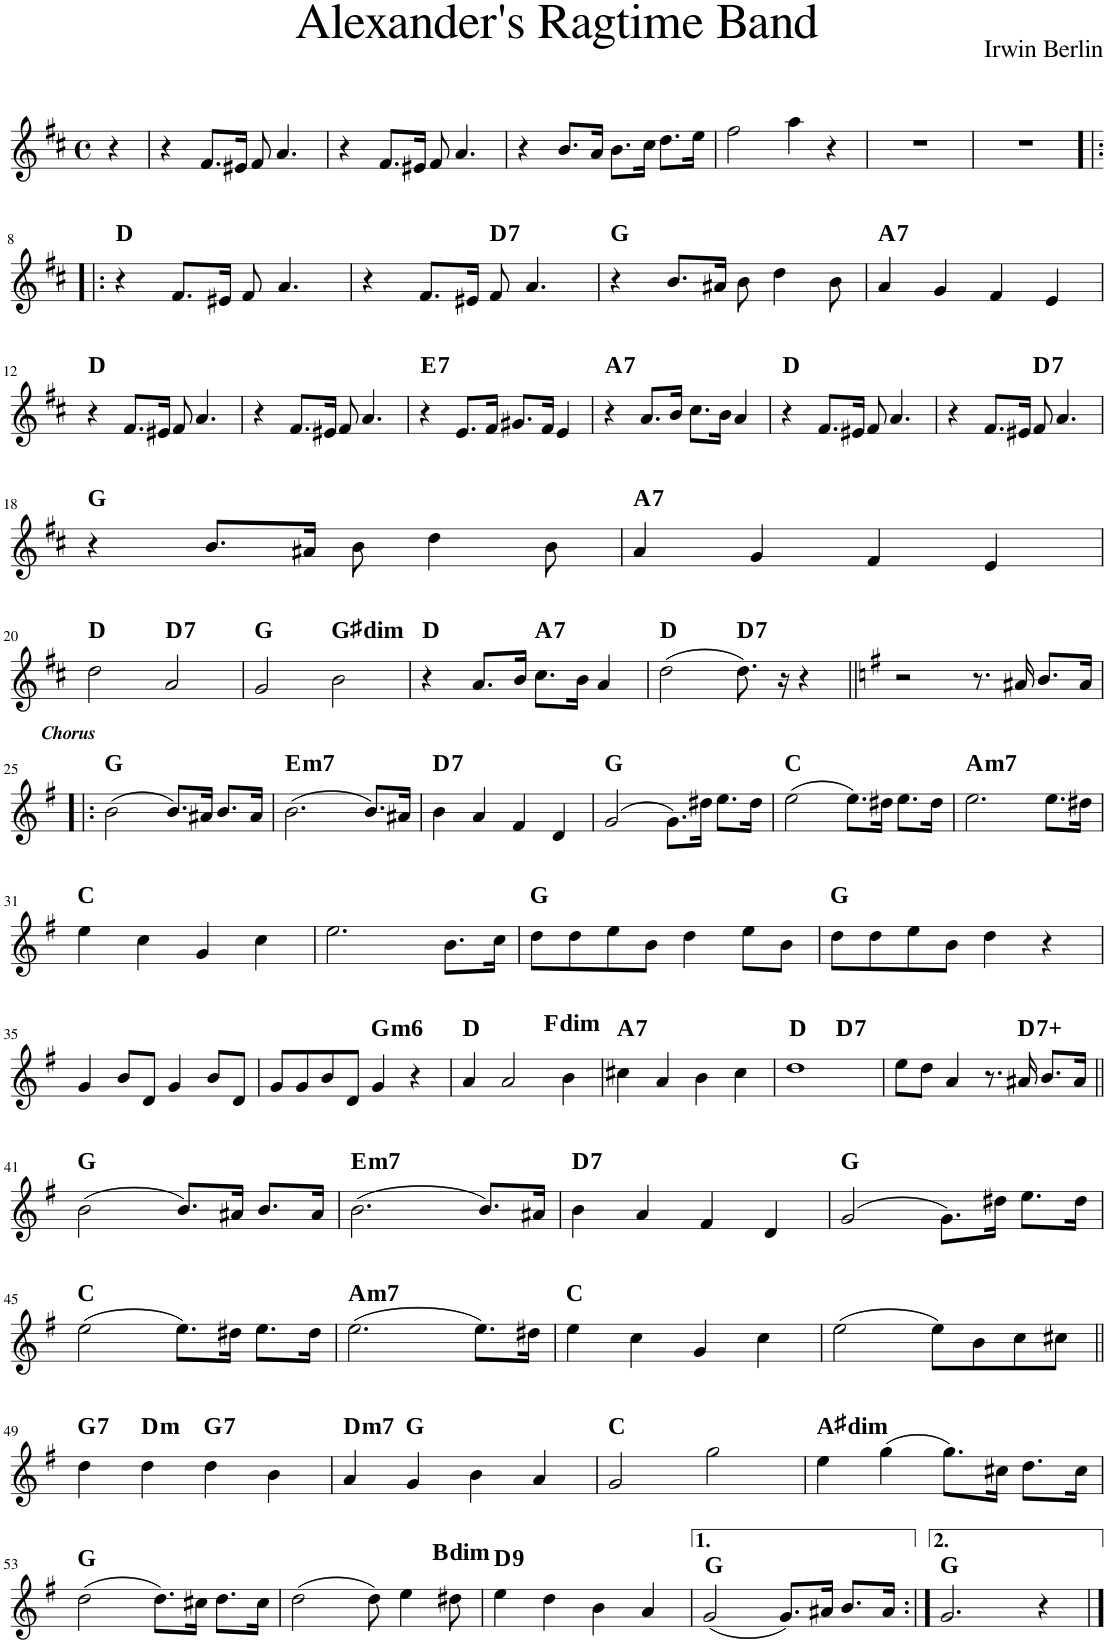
**kern	**harte
*part1	*part1
*staff1	*
*I"Piano	*
*I'Pno	*
*clefG2	*
*k[f#c#]	*
*M4/4	*
*met(c)	*
=1	=1
4r	.
=2	=2
4r	.
8.f#/L	.
16e#X/Jk	.
8f#/	.
4.a/	.
=3	=3
4r	.
8.f#/L	.
16e#X/Jk	.
8f#/	.
4.a/	.
=4	=4
4r	.
8.b/L	.
16a/Jk	.
8.b\L	.
16cc#\Jk	.
8.dd\L	.
16ee\Jk	.
=5	=5
2ff#\	.
4aa\	.
4r	.
=6	=6
1r	.
=7	=7
1r	.
!!LO:LB:g=z
=8!|:	=8!|:
4r	D:maj
8.f#/L	.
16e#X/Jk	.
8f#/	.
4.a/	.
=9	=9
4r	.
8.f#/L	.
16e#X/Jk	.
!	!LO:H:kt=7
8f#/	D:7
4.a/	.
=10	=10
4r	G:maj
8.b/L	.
16a#X/Jk	.
8b\	.
4dd\	.
8b\	.
=11	=11
!	!LO:H:kt=7
4a/	A:7
4g/	.
4f#/	.
4e/	.
!!LO:LB:g=z
=12	=12
4r	D:maj
8.f#/L	.
16e#X/Jk	.
8f#/	.
4.a/	.
=13	=13
4r	.
8.f#/L	.
16e#X/Jk	.
8f#/	.
4.a/	.
=14	=14
!	!LO:H:kt=7
4r	E:7
8.e/L	.
16f#/Jk	.
8.g#X/L	.
16f#/Jk	.
4e/	.
=15	=15
!	!LO:H:kt=7
4r	A:7
8.a/L	.
16b/Jk	.
8.cc#\L	.
16b\Jk	.
4a/	.
=16	=16
4r	D:maj
8.f#/L	.
16e#X/Jk	.
8f#/	.
4.a/	.
=17	=17
4r	.
8.f#/L	.
16e#X/Jk	.
!	!LO:H:kt=7
8f#/	D:7
4.a/	.
!!LO:LB:g=z
=18	=18
4r	G:maj
8.b/L	.
16a#X/Jk	.
8b\	.
4dd\	.
8b\	.
=19	=19
!	!LO:H:kt=7
4a/	A:7
4g/	.
4f#/	.
4e/	.
!!LO:LB:g=z
=20	=20
2dd\	D:maj
!	!LO:H:kt=7
2a/	D:7
=21	=21
2g/	G:maj
!	!LO:H:kt=dim
2b\	G#:dim
=22	=22
4r	D:maj
8.a/L	.
16b/Jk	.
!	!LO:H:kt=7
8.cc#\L	A:7
16b\Jk	.
4a/	.
=23	=23
(2dd\	D:maj
!	!LO:H:kt=7
8.dd\)	D:7
16r	.
4r	.
=24||	=24||
*k[f#]	*
2r	.
8.r	.
16a#X/	.
8.b/L	.
16a#/Jk	.
!!LO:LB:g=z
=25!|:	=25!|:
!LO:TX:a:Bi:t=Chorus	!
(2b\	G:maj
8.b/L)	.
16a#X/Jk	.
8.b/L	.
16a#/Jk	.
=26	=26
!	!LO:H:kt=m7
(2.b\	E:min7
8.b/L)	.
16a#X/Jk	.
=27	=27
!	!LO:H:kt=7
4b\	D:7
4a/	.
4f#/	.
4d/	.
=28	=28
(2g/	G:maj
8.g\L)	.
16dd#X\Jk	.
8.ee\L	.
16dd#\Jk	.
=29	=29
(2ee\	C:maj
8.ee\L)	.
16dd#X\Jk	.
8.ee\L	.
16dd#\Jk	.
=30	=30
!	!LO:H:kt=m7
2.ee\	A:min7
8.ee\L	.
16dd#X\Jk	.
!!LO:LB:g=z
=31	=31
4ee\	C:maj
4cc\	.
4g/	.
4cc\	.
=32	=32
2.ee\	.
8.b\L	.
16cc\Jk	.
=33	=33
8dd\L	G:maj
8dd\	.
8ee\	.
8b\J	.
4dd\	.
8ee\L	.
8b\J	.
=34	=34
8dd\L	G:maj
8dd\	.
8ee\	.
8b\J	.
4dd\	.
4r	.
!!LO:LB:g=z
=35	=35
4g/	.
8b/L	.
8d/J	.
4g/	.
8b/L	.
8d/J	.
=36	=36
8g/L	.
8g/	.
8b/	.
8d/J	.
!	!LO:H:kt=m6
4g/	G:min6
4r	.
=37	=37
4a/	D:maj
2a/	.
!	!LO:H:kt=dim
4b\	F:dim
=38	=38
!	!LO:H:kt=7
4cc#X\	A:7
4a/	.
4b\	.
4cc#\	.
=39	=39
*^	*
1dd	2ryy	D:maj
!	!	!LO:H:kt=7
.	2ryy	D:7
*v	*v	*
=40	=40
8ee\L	.
8dd\J	.
4a/	.
8.r	.
!	!LO:H:kt=7+
16a#X/	D:aug(b7)
8.b/L	.
16a#/Jk	.
!!LO:LB:g=z
=41||	=41||
(2b\	G:maj
8.b/L)	.
16a#X/Jk	.
8.b/L	.
16a#/Jk	.
=42	=42
!	!LO:H:kt=m7
(2.b\	E:min7
8.b/L)	.
16a#X/Jk	.
=43	=43
!	!LO:H:kt=7
4b\	D:7
4a/	.
4f#/	.
4d/	.
=44	=44
(2g/	G:maj
8.g\L)	.
16dd#X\Jk	.
8.ee\L	.
16dd#\Jk	.
!!LO:LB:g=z
=45	=45
(2ee\	C:maj
8.ee\L)	.
16dd#X\Jk	.
8.ee\L	.
16dd#\Jk	.
=46	=46
!	!LO:H:kt=m7
(2.ee\	A:min7
8.ee\L)	.
16dd#X\Jk	.
=47	=47
4ee\	C:maj
4cc\	.
4g/	.
4cc\	.
=48	=48
(2ee\	.
8ee\L)	.
8b\	.
8cc\	.
8cc#X\J	.
!!LO:LB:g=z
=49||	=49||
!	!LO:H:kt=7
4dd\	G:7
!	!LO:H:kt=m
4dd\	D:min
!	!LO:H:kt=7
4dd\	G:7
4b\	.
=50	=50
!	!LO:H:kt=m7
4a/	D:min7
4g/	G:maj
4b\	.
4a/	.
=51	=51
2g/	C:maj
2gg\	.
=52	=52
!	!LO:H:kt=dim
4ee\	A#:dim
(4gg\	.
8.gg\L)	.
16cc#X\Jk	.
8.dd\L	.
16cc#\Jk	.
!!LO:LB:g=z
=53	=53
(2dd\	G:maj
8.dd\L)	.
16cc#X\Jk	.
8.dd\L	.
16cc#\Jk	.
=54	=54
(2dd\	.
8dd\)	.
4ee\	.
!	!LO:H:kt=dim
8dd#X\	B:dim
=55	=55
!	!LO:H:kt=9
4ee\	D:9
4dd\	.
4b\	.
4a/	.
=56	=56
(2g/	G:maj
8.g/L)	.
16a#X/Jk	.
8.b/L	.
16a#/Jk	.
=57:|!	=57:|!
2.g/	G:maj
4r	.
==	==
*-	*-
